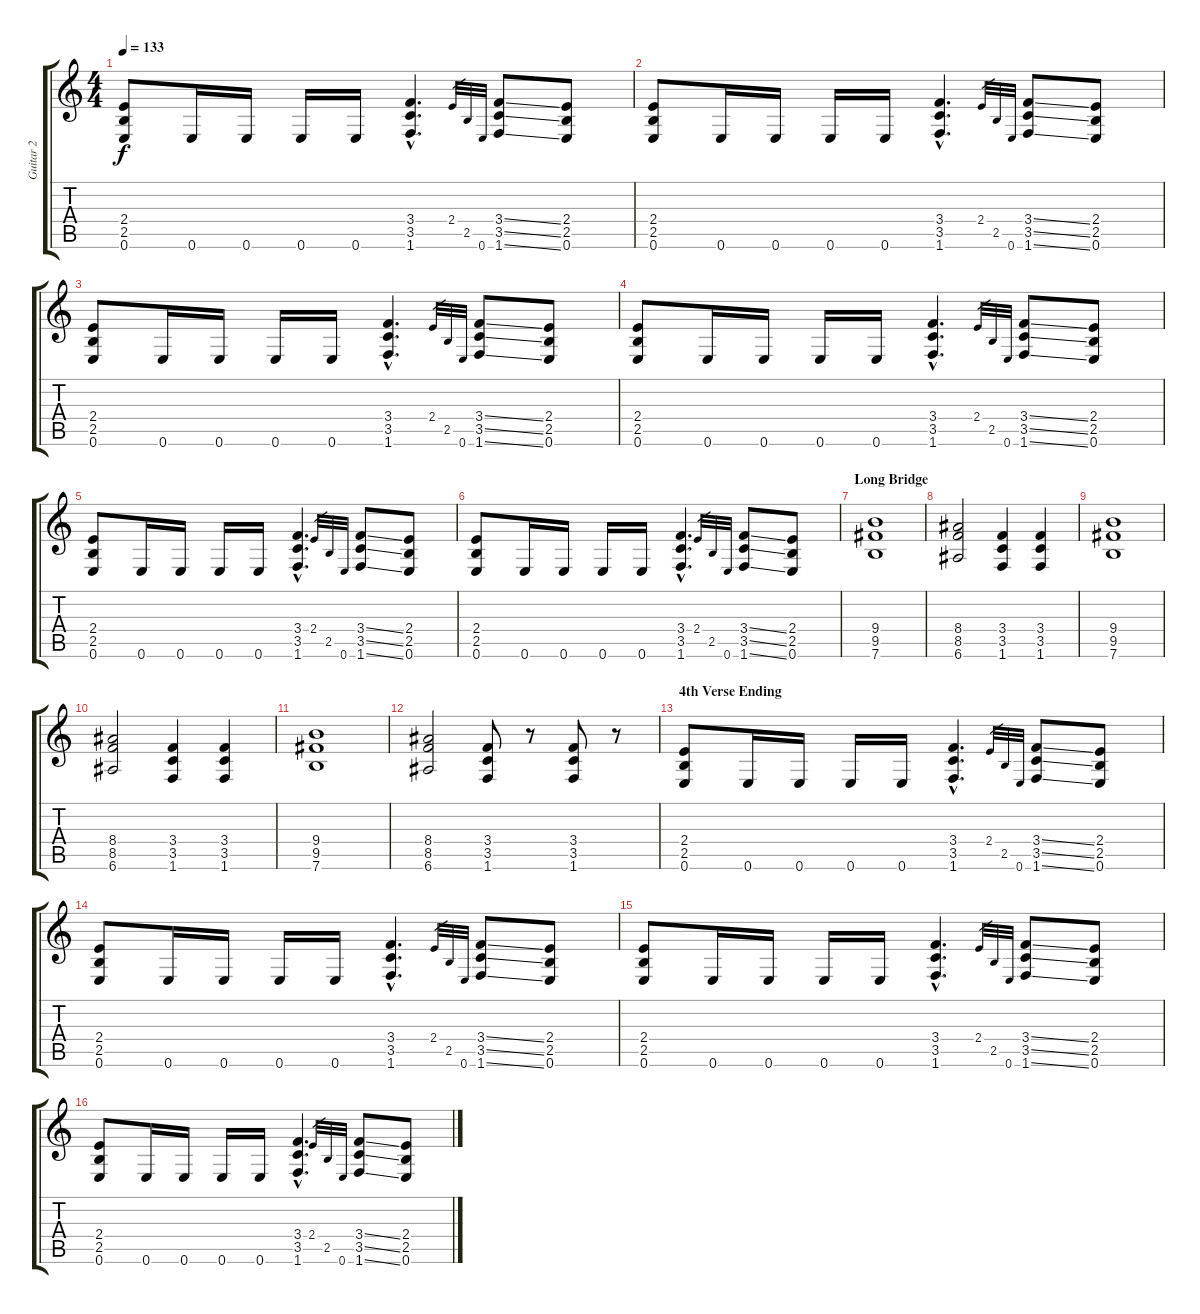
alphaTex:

\track ("Guitar 2" "Guitar 2") {instrument distortionguitar}
\staff {score tabs}
\tuning (E4 B3 G3 D3 A2 E2) {hide}
\ts (4 4)
\tempo 133
\clef g2
\ks c
(2.4 2.5 0.6).8{dy f} 0.6.16 0.6.16 0.6.16 0.6.16 (3.4{hac} 3.5{hac} 1.6{hac}).4{d} 2.4.32{gr} 2.5.32{gr} 0.6.32{gr} (3.4{ss} 3.5{ss} 1.6{ss}).8 (2.4 2.5 0.6).8 |
(2.4 2.5 0.6).8 0.6.16 0.6.16 0.6.16 0.6.16 (3.4{hac} 3.5{hac} 1.6{hac}).4{d} 2.4.32{gr} 2.5.32{gr} 0.6.32{gr} (3.4{ss} 3.5{ss} 1.6{ss}).8 (2.4 2.5 0.6).8 |
(2.4 2.5 0.6).8 0.6.16 0.6.16 0.6.16 0.6.16 (3.4{hac} 3.5{hac} 1.6{hac}).4{d} 2.4.32{gr} 2.5.32{gr} 0.6.32{gr} (3.4{ss} 3.5{ss} 1.6{ss}).8 (2.4 2.5 0.6).8 |
(2.4 2.5 0.6).8 0.6.16 0.6.16 0.6.16 0.6.16 (3.4{hac} 3.5{hac} 1.6{hac}).4{d} 2.4.32{gr} 2.5.32{gr} 0.6.32{gr} (3.4{ss} 3.5{ss} 1.6{ss}).8 (2.4 2.5 0.6).8 |
(2.4 2.5 0.6).8 0.6.16 0.6.16 0.6.16 0.6.16 (3.4{hac} 3.5{hac} 1.6{hac}).4{d} 2.4.32{gr} 2.5.32{gr} 0.6.32{gr} (3.4{ss} 3.5{ss} 1.6{ss}).8 (2.4 2.5 0.6).8 |
(2.4 2.5 0.6).8 0.6.16 0.6.16 0.6.16 0.6.16 (3.4{hac} 3.5{hac} 1.6{hac}).4{d} 2.4.32{gr} 2.5.32{gr} 0.6.32{gr} (3.4{ss} 3.5{ss} 1.6{ss}).8 (2.4 2.5 0.6).8 |
\section ("" "Long Bridge")
(9.4 9.5 7.6).1{instrument distortionguitar} |
(8.4 8.5 6.6).2 (3.4 3.5 1.6).4 (3.4 3.5 1.6).4 |
(9.4 9.5 7.6).1{instrument distortionguitar} |
(8.4 8.5 6.6).2 (3.4 3.5 1.6).4 (3.4 3.5 1.6).4 |
(9.4 9.5 7.6).1{instrument distortionguitar} |
(8.4 8.5 6.6).2 (3.4 3.5 1.6).8 r.8 (3.4 3.5 1.6).8 r.8 |
\section ("" "4th Verse Ending")
(2.4 2.5 0.6).8 0.6.16 0.6.16 0.6.16 0.6.16 (3.4{hac} 3.5{hac} 1.6{hac}).4{d} 2.4.32{gr} 2.5.32{gr} 0.6.32{gr} (3.4{ss} 3.5{ss} 1.6{ss}).8 (2.4 2.5 0.6).8 |
(2.4 2.5 0.6).8 0.6.16 0.6.16 0.6.16 0.6.16 (3.4{hac} 3.5{hac} 1.6{hac}).4{d} 2.4.32{gr} 2.5.32{gr} 0.6.32{gr} (3.4{ss} 3.5{ss} 1.6{ss}).8 (2.4 2.5 0.6).8 |
(2.4 2.5 0.6).8 0.6.16 0.6.16 0.6.16 0.6.16 (3.4{hac} 3.5{hac} 1.6{hac}).4{d} 2.4.32{gr} 2.5.32{gr} 0.6.32{gr} (3.4{ss} 3.5{ss} 1.6{ss}).8 (2.4 2.5 0.6).8 |
(2.4 2.5 0.6).8 0.6.16 0.6.16 0.6.16 0.6.16 (3.4{hac} 3.5{hac} 1.6{hac}).4{d} 2.4.32{gr} 2.5.32{gr} 0.6.32{gr} (3.4{ss} 3.5{ss} 1.6{ss}).8 (2.4 2.5 0.6).8
